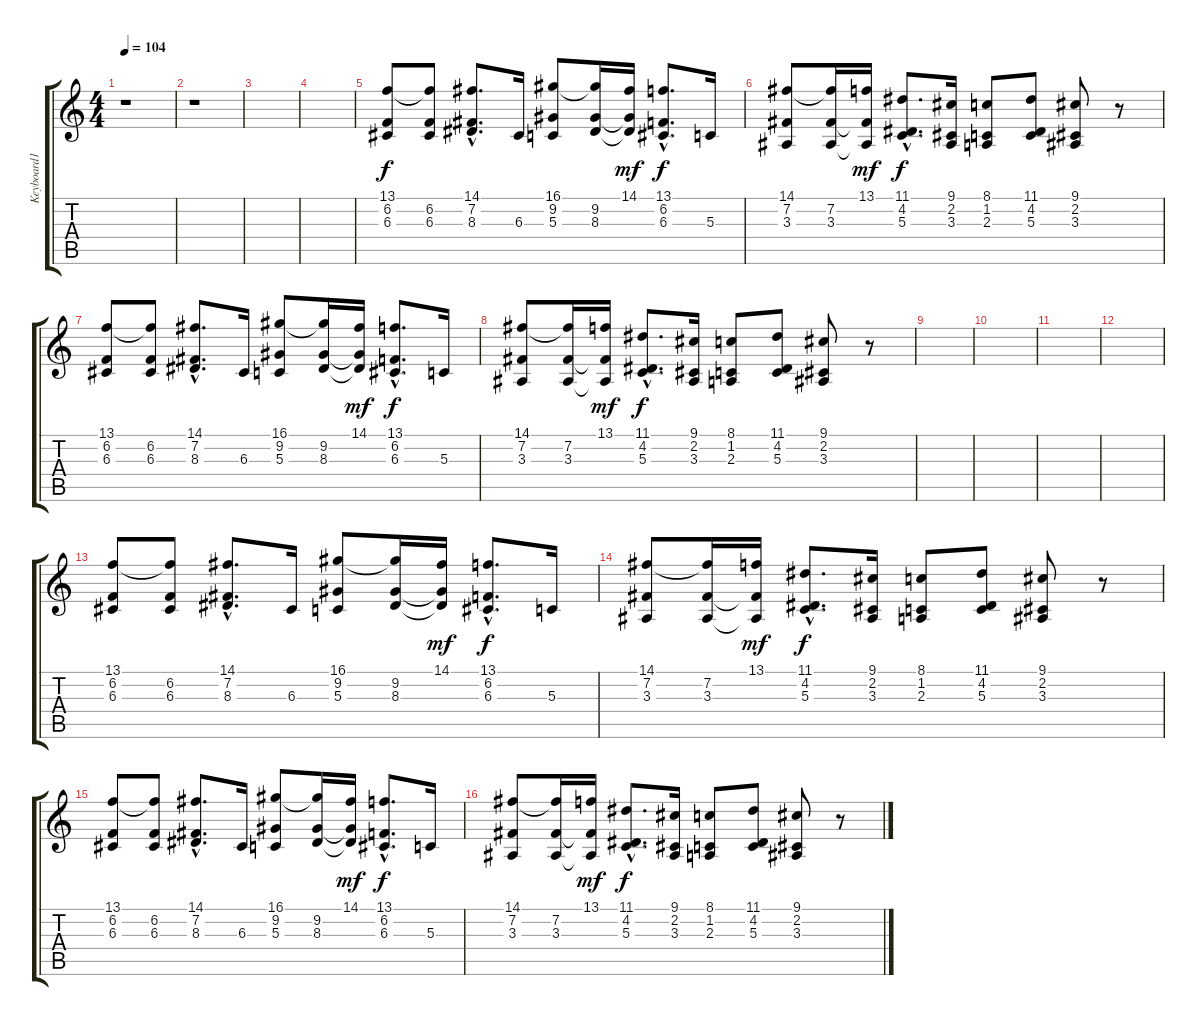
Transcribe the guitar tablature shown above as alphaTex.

\track ("Keyboard1" "Keyboard1") {instrument brasssection}
\staff {score tabs}
\tuning (E4 B3 G3 D3 A2 E2) {hide}
\ts (4 4)
\tempo 104
\clef g2
\ks c
r.1{dy pp} |
r.1 |
|
|
(13.1 6.2 6.3).8{dy f} (13.1{t} 6.2 6.3).8 (14.1{hac} 7.2{hac} 8.3{hac}).8{d} 6.3.16 (16.1 9.2 5.3).8 (16.1{t} 9.2 8.3).16 (14.1 9.2{t} 8.3{t}).16{dy mf} (13.1{hac} 6.2{hac} 6.3{hac}).8{d dy f} 5.3.16 |
(14.1 7.2 3.3).8 (14.1{t} 7.2 3.3).16 (13.1 7.2{t} 3.3{t}).16{dy mf} (11.1{hac} 4.2{hac} 5.3{hac}).8{d dy f} (9.1 2.2 3.3).16 (8.1 1.2 2.3).8 (11.1 4.2 5.3).8 (9.1 2.2 3.3).8 r.8 |
(13.1 6.2 6.3).8 (13.1{t} 6.2 6.3).8 (14.1{hac} 7.2{hac} 8.3{hac}).8{d} 6.3.16 (16.1 9.2 5.3).8 (16.1{t} 9.2 8.3).16 (14.1 9.2{t} 8.3{t}).16{dy mf} (13.1{hac} 6.2{hac} 6.3{hac}).8{d dy f} 5.3.16 |
(14.1 7.2 3.3).8 (14.1{t} 7.2 3.3).16 (13.1 7.2{t} 3.3{t}).16{dy mf} (11.1{hac} 4.2{hac} 5.3{hac}).8{d dy f} (9.1 2.2 3.3).16 (8.1 1.2 2.3).8 (11.1 4.2 5.3).8 (9.1 2.2 3.3).8 r.8 |
|
|
|
|
(13.1 6.2 6.3).8 (13.1{t} 6.2 6.3).8 (14.1{hac} 7.2{hac} 8.3{hac}).8{d} 6.3.16 (16.1 9.2 5.3).8 (16.1{t} 9.2 8.3).16 (14.1 9.2{t} 8.3{t}).16{dy mf} (13.1{hac} 6.2{hac} 6.3{hac}).8{d dy f} 5.3.16 |
(14.1 7.2 3.3).8 (14.1{t} 7.2 3.3).16 (13.1 7.2{t} 3.3{t}).16{dy mf} (11.1{hac} 4.2{hac} 5.3{hac}).8{d dy f} (9.1 2.2 3.3).16 (8.1 1.2 2.3).8 (11.1 4.2 5.3).8 (9.1 2.2 3.3).8 r.8 |
(13.1 6.2 6.3).8 (13.1{t} 6.2 6.3).8 (14.1{hac} 7.2{hac} 8.3{hac}).8{d} 6.3.16 (16.1 9.2 5.3).8 (16.1{t} 9.2 8.3).16 (14.1 9.2{t} 8.3{t}).16{dy mf} (13.1{hac} 6.2{hac} 6.3{hac}).8{d dy f} 5.3.16 |
(14.1 7.2 3.3).8 (14.1{t} 7.2 3.3).16 (13.1 7.2{t} 3.3{t}).16{dy mf} (11.1{hac} 4.2{hac} 5.3{hac}).8{d dy f} (9.1 2.2 3.3).16 (8.1 1.2 2.3).8 (11.1 4.2 5.3).8 (9.1 2.2 3.3).8 r.8
